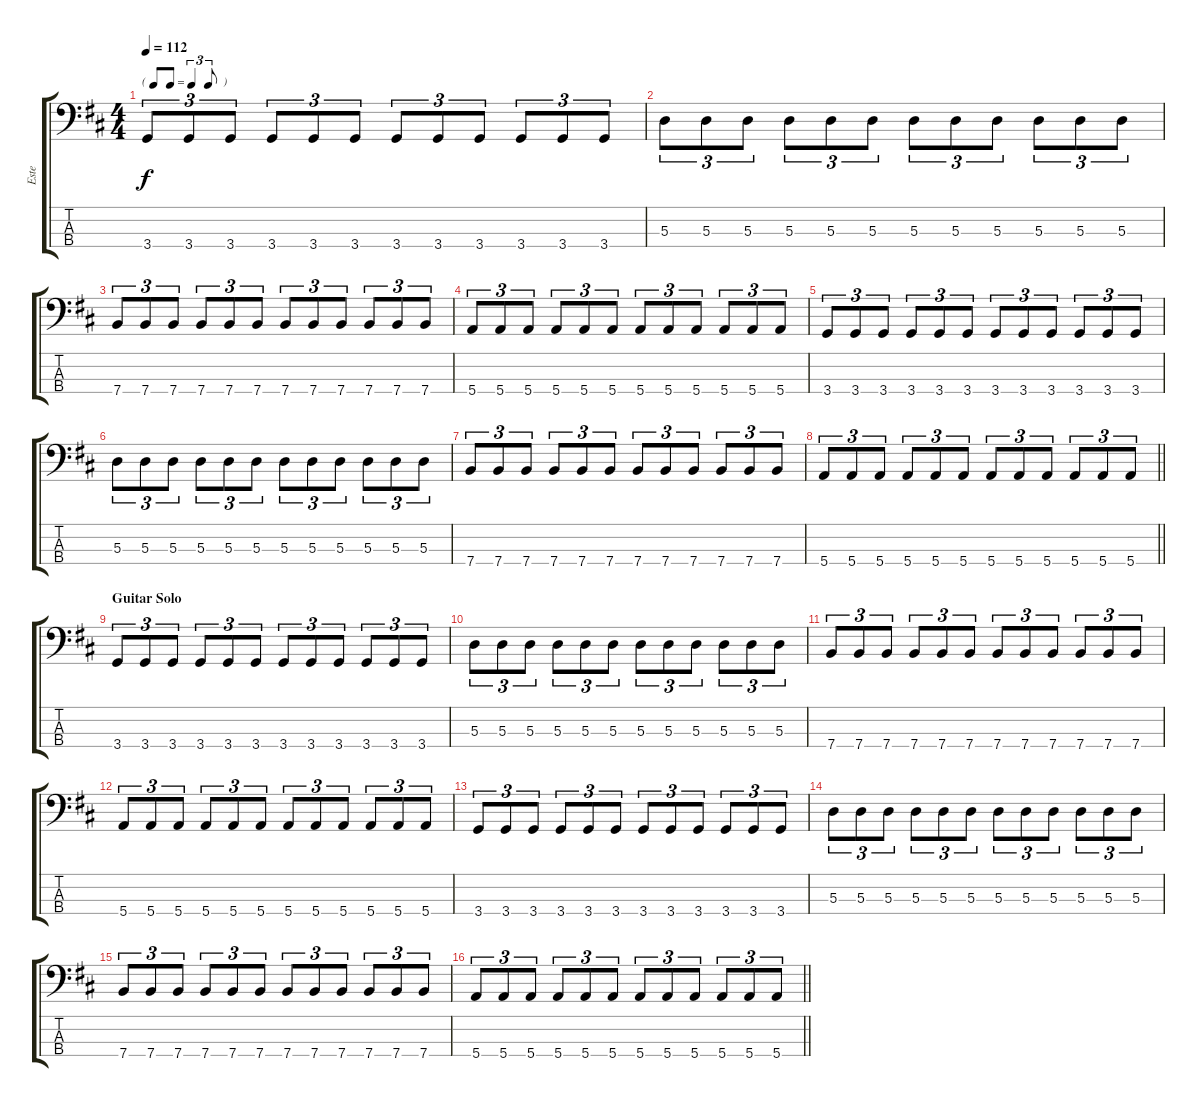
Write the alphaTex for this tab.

\track ("Este" "Este") {instrument electricbassfinger}
\staff {score tabs}
\tuning (G2 D2 A1 E1) {hide}
\ts (4 4)
\tf triplet8th
\tempo 112
\clef f4
\ks d
3.4.8{tu (3 2) dy f} 3.4.8{tu (3 2)} 3.4.8{tu (3 2)} 3.4.8{tu (3 2)} 3.4.8{tu (3 2)} 3.4.8{tu (3 2)} 3.4.8{tu (3 2)} 3.4.8{tu (3 2)} 3.4.8{tu (3 2)} 3.4.8{tu (3 2)} 3.4.8{tu (3 2)} 3.4.8{tu (3 2)} |
5.3.8{tu (3 2)} 5.3.8{tu (3 2)} 5.3.8{tu (3 2)} 5.3.8{tu (3 2)} 5.3.8{tu (3 2)} 5.3.8{tu (3 2)} 5.3.8{tu (3 2)} 5.3.8{tu (3 2)} 5.3.8{tu (3 2)} 5.3.8{tu (3 2)} 5.3.8{tu (3 2)} 5.3.8{tu (3 2)} |
7.4.8{tu (3 2)} 7.4.8{tu (3 2)} 7.4.8{tu (3 2)} 7.4.8{tu (3 2)} 7.4.8{tu (3 2)} 7.4.8{tu (3 2)} 7.4.8{tu (3 2)} 7.4.8{tu (3 2)} 7.4.8{tu (3 2)} 7.4.8{tu (3 2)} 7.4.8{tu (3 2)} 7.4.8{tu (3 2)} |
5.4.8{tu (3 2)} 5.4.8{tu (3 2)} 5.4.8{tu (3 2)} 5.4.8{tu (3 2)} 5.4.8{tu (3 2)} 5.4.8{tu (3 2)} 5.4.8{tu (3 2)} 5.4.8{tu (3 2)} 5.4.8{tu (3 2)} 5.4.8{tu (3 2)} 5.4.8{tu (3 2)} 5.4.8{tu (3 2)} |
3.4.8{tu (3 2)} 3.4.8{tu (3 2)} 3.4.8{tu (3 2)} 3.4.8{tu (3 2)} 3.4.8{tu (3 2)} 3.4.8{tu (3 2)} 3.4.8{tu (3 2)} 3.4.8{tu (3 2)} 3.4.8{tu (3 2)} 3.4.8{tu (3 2)} 3.4.8{tu (3 2)} 3.4.8{tu (3 2)} |
5.3.8{tu (3 2)} 5.3.8{tu (3 2)} 5.3.8{tu (3 2)} 5.3.8{tu (3 2)} 5.3.8{tu (3 2)} 5.3.8{tu (3 2)} 5.3.8{tu (3 2)} 5.3.8{tu (3 2)} 5.3.8{tu (3 2)} 5.3.8{tu (3 2)} 5.3.8{tu (3 2)} 5.3.8{tu (3 2)} |
7.4.8{tu (3 2)} 7.4.8{tu (3 2)} 7.4.8{tu (3 2)} 7.4.8{tu (3 2)} 7.4.8{tu (3 2)} 7.4.8{tu (3 2)} 7.4.8{tu (3 2)} 7.4.8{tu (3 2)} 7.4.8{tu (3 2)} 7.4.8{tu (3 2)} 7.4.8{tu (3 2)} 7.4.8{tu (3 2)} |
\barLineRight lightlight
5.4.8{tu (3 2)} 5.4.8{tu (3 2)} 5.4.8{tu (3 2)} 5.4.8{tu (3 2)} 5.4.8{tu (3 2)} 5.4.8{tu (3 2)} 5.4.8{tu (3 2)} 5.4.8{tu (3 2)} 5.4.8{tu (3 2)} 5.4.8{tu (3 2)} 5.4.8{tu (3 2)} 5.4.8{tu (3 2)} |
\section ("" "Guitar Solo")
3.4.8{tu (3 2)} 3.4.8{tu (3 2)} 3.4.8{tu (3 2)} 3.4.8{tu (3 2)} 3.4.8{tu (3 2)} 3.4.8{tu (3 2)} 3.4.8{tu (3 2)} 3.4.8{tu (3 2)} 3.4.8{tu (3 2)} 3.4.8{tu (3 2)} 3.4.8{tu (3 2)} 3.4.8{tu (3 2)} |
5.3.8{tu (3 2)} 5.3.8{tu (3 2)} 5.3.8{tu (3 2)} 5.3.8{tu (3 2)} 5.3.8{tu (3 2)} 5.3.8{tu (3 2)} 5.3.8{tu (3 2)} 5.3.8{tu (3 2)} 5.3.8{tu (3 2)} 5.3.8{tu (3 2)} 5.3.8{tu (3 2)} 5.3.8{tu (3 2)} |
7.4.8{tu (3 2)} 7.4.8{tu (3 2)} 7.4.8{tu (3 2)} 7.4.8{tu (3 2)} 7.4.8{tu (3 2)} 7.4.8{tu (3 2)} 7.4.8{tu (3 2)} 7.4.8{tu (3 2)} 7.4.8{tu (3 2)} 7.4.8{tu (3 2)} 7.4.8{tu (3 2)} 7.4.8{tu (3 2)} |
5.4.8{tu (3 2)} 5.4.8{tu (3 2)} 5.4.8{tu (3 2)} 5.4.8{tu (3 2)} 5.4.8{tu (3 2)} 5.4.8{tu (3 2)} 5.4.8{tu (3 2)} 5.4.8{tu (3 2)} 5.4.8{tu (3 2)} 5.4.8{tu (3 2)} 5.4.8{tu (3 2)} 5.4.8{tu (3 2)} |
3.4.8{tu (3 2)} 3.4.8{tu (3 2)} 3.4.8{tu (3 2)} 3.4.8{tu (3 2)} 3.4.8{tu (3 2)} 3.4.8{tu (3 2)} 3.4.8{tu (3 2)} 3.4.8{tu (3 2)} 3.4.8{tu (3 2)} 3.4.8{tu (3 2)} 3.4.8{tu (3 2)} 3.4.8{tu (3 2)} |
5.3.8{tu (3 2)} 5.3.8{tu (3 2)} 5.3.8{tu (3 2)} 5.3.8{tu (3 2)} 5.3.8{tu (3 2)} 5.3.8{tu (3 2)} 5.3.8{tu (3 2)} 5.3.8{tu (3 2)} 5.3.8{tu (3 2)} 5.3.8{tu (3 2)} 5.3.8{tu (3 2)} 5.3.8{tu (3 2)} |
7.4.8{tu (3 2)} 7.4.8{tu (3 2)} 7.4.8{tu (3 2)} 7.4.8{tu (3 2)} 7.4.8{tu (3 2)} 7.4.8{tu (3 2)} 7.4.8{tu (3 2)} 7.4.8{tu (3 2)} 7.4.8{tu (3 2)} 7.4.8{tu (3 2)} 7.4.8{tu (3 2)} 7.4.8{tu (3 2)} |
\barLineRight lightlight
5.4.8{tu (3 2)} 5.4.8{tu (3 2)} 5.4.8{tu (3 2)} 5.4.8{tu (3 2)} 5.4.8{tu (3 2)} 5.4.8{tu (3 2)} 5.4.8{tu (3 2)} 5.4.8{tu (3 2)} 5.4.8{tu (3 2)} 5.4.8{tu (3 2)} 5.4.8{tu (3 2)} 5.4.8{tu (3 2)}
